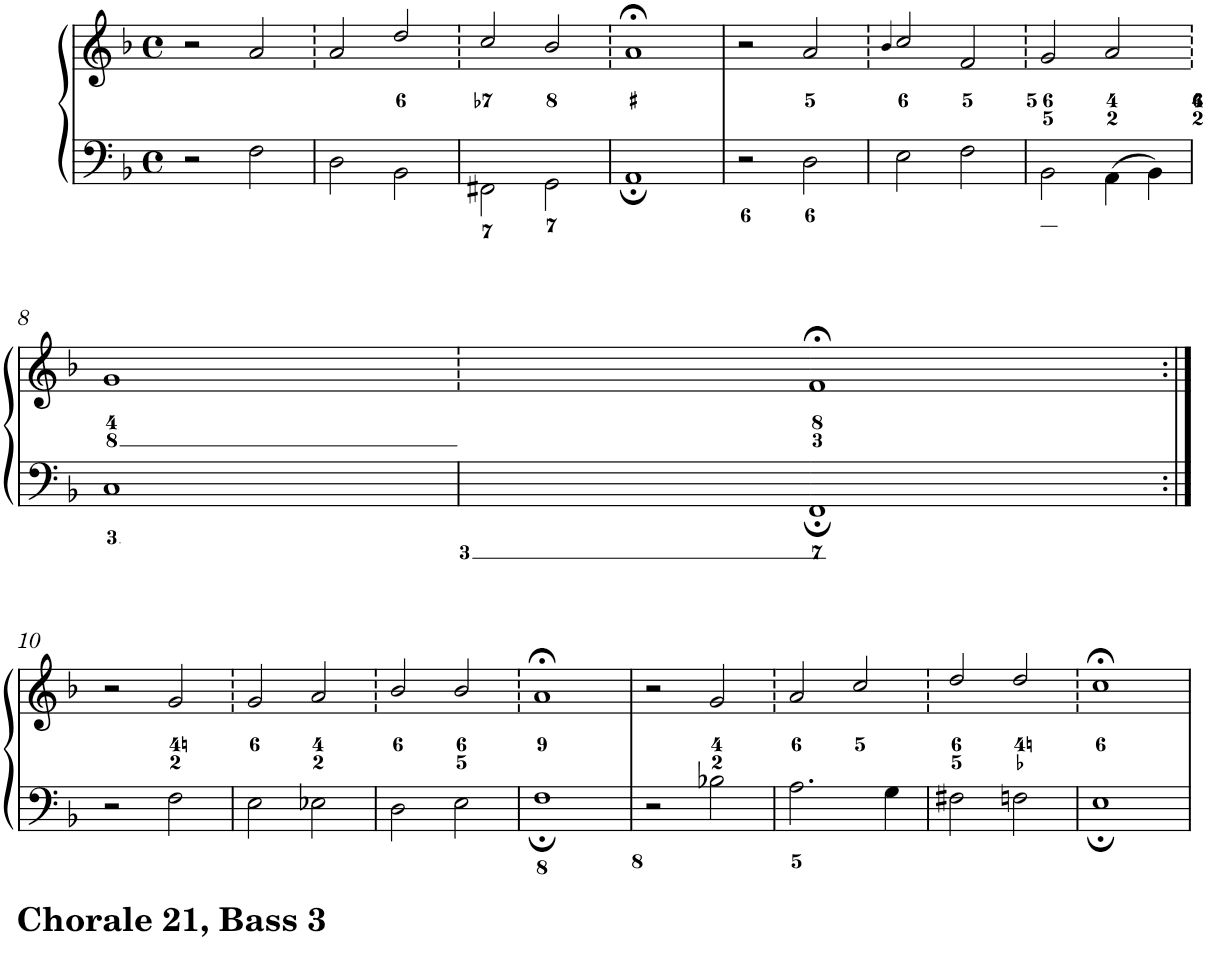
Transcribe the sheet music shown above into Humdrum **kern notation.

**kern	**kern
*part1	*part1
*staff2	*staff1
*I"Piano	*
*I'Pno.	*
*clefF4	*clefG2
*k[b-]	*k[b-]
*F:	*F:
*M4/4	*M4/4
*met(c)	*met(c)
=1	=1
2r	2r
2F\	2a/
=2	=2
2D\	2a/
2BB-\	2dd/
=3	=3
2FF#X\	2cc/
2GG\	2b-/
=4	=4
1AA;	1a;<
=5	=5
2r	2r
2D\	2a/
=6	=6
.	4qb-/
2E\	2cc/
2F\	2f/
=7	=7
2BB-\	2g/
4AA\	2a/
4BB-\	.
!!LO:LB:g=z
=8	=8
1C	1g
=9	=9
1FF;	1f;<
!!LO:LB:g=z
=10:|!	=10:|!
2r	2r
2F\	2g/
=11	=11
2E\	2g/
2E-X\	2a/
=12	=12
2D\	2b-/
2E\	2b-/
=13	=13
1F;	1a;<
=14	=14
2r	2r
2B-X\	2g/
=15	=15
2.A\	2a/
.	2cc/
4G\	.
=16	=16
2F#X\	2dd/
2Fn\	2dd/
=17	=17
1E;	1cc;<
=	=
*-	*-
